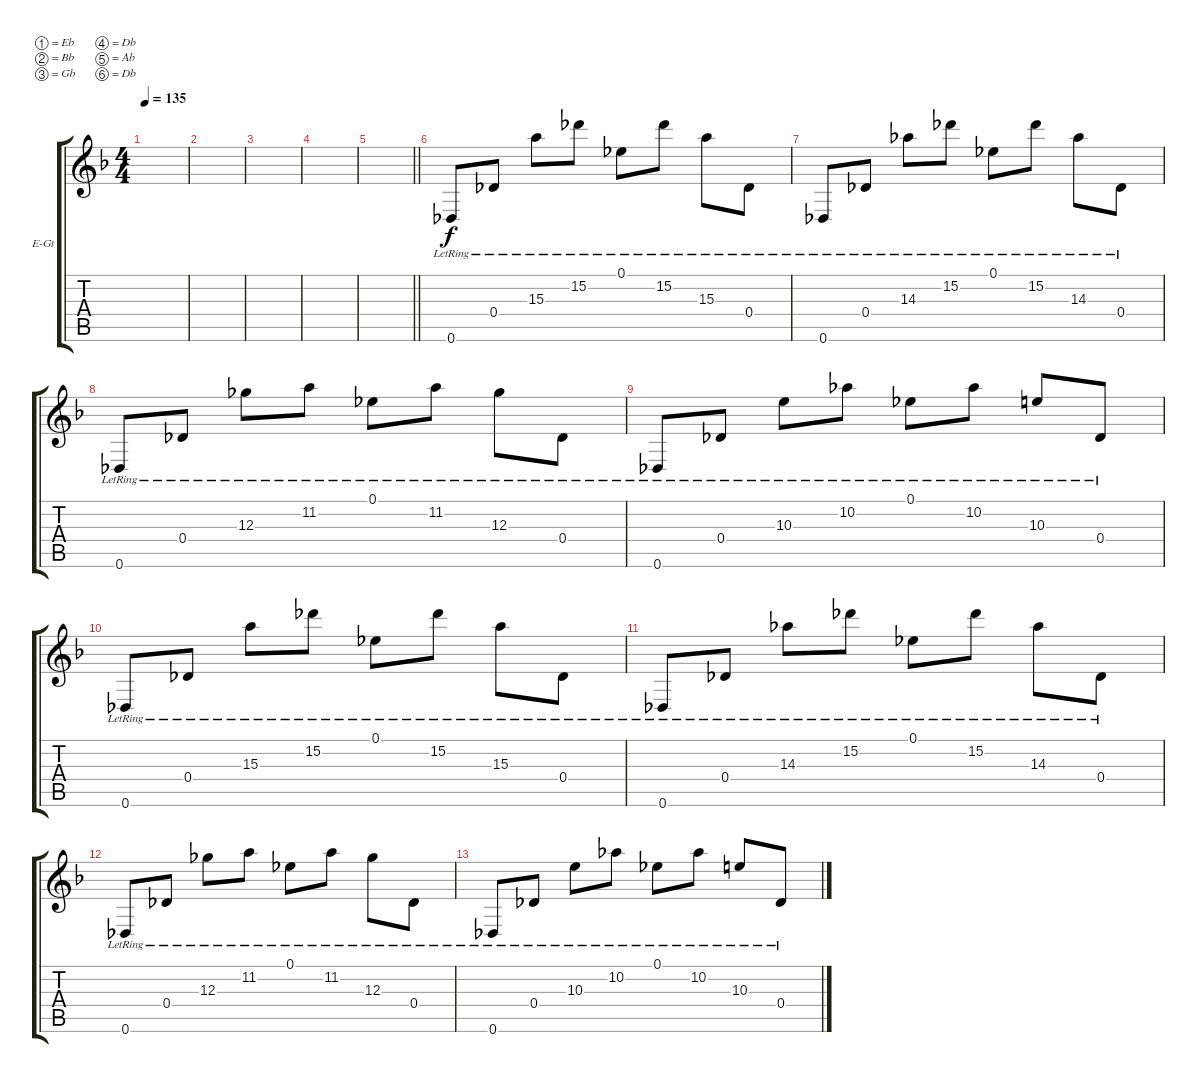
\bracketExtendMode groupsimilarinstruments
\firstSystemTrackNameOrientation horizontal
\otherSystemsTrackNameOrientation horizontal
\track ("Гитара 1" "E-Gt") {instrument distortionguitar}
\staff {score tabs}
\tuning (Eb4 Bb3 Gb3 Db3 Ab2 Db2)
\ts (4 4)
\tempo 135
\clef g2
\ks dminor
|
|
|
|
\barLineRight lightlight
|
0.6{lr}.8 0.4{lr}.8 15.3{lr}.8 15.2{lr}.8 0.1{lr}.8 15.2{lr}.8 15.3{lr}.8 0.4{lr}.8 |
0.6{lr}.8 0.4{lr}.8 14.3{lr}.8 15.2{lr}.8 0.1{lr}.8 15.2{lr}.8 14.3{lr}.8 0.4{lr}.8 |
0.6{lr}.8 0.4{lr}.8 12.3{lr}.8 11.2{lr}.8 0.1{lr}.8 11.2{lr}.8 12.3{lr}.8 0.4{lr}.8 |
0.6{lr}.8 0.4{lr}.8 10.3{lr}.8 10.2{lr}.8 0.1{lr}.8 10.2{lr}.8 10.3{lr}.8 0.4{lr}.8 |
0.6{lr}.8 0.4{lr}.8 15.3{lr}.8 15.2{lr}.8 0.1{lr}.8 15.2{lr}.8 15.3{lr}.8 0.4{lr}.8 |
0.6{lr}.8 0.4{lr}.8 14.3{lr}.8 15.2{lr}.8 0.1{lr}.8 15.2{lr}.8 14.3{lr}.8 0.4{lr}.8 |
0.6{lr}.8 0.4{lr}.8 12.3{lr}.8 11.2{lr}.8 0.1{lr}.8 11.2{lr}.8 12.3{lr}.8 0.4{lr}.8 |
0.6{lr}.8 0.4{lr}.8 10.3{lr}.8 10.2{lr}.8 0.1{lr}.8 10.2{lr}.8 10.3{lr}.8 0.4{lr}.8
